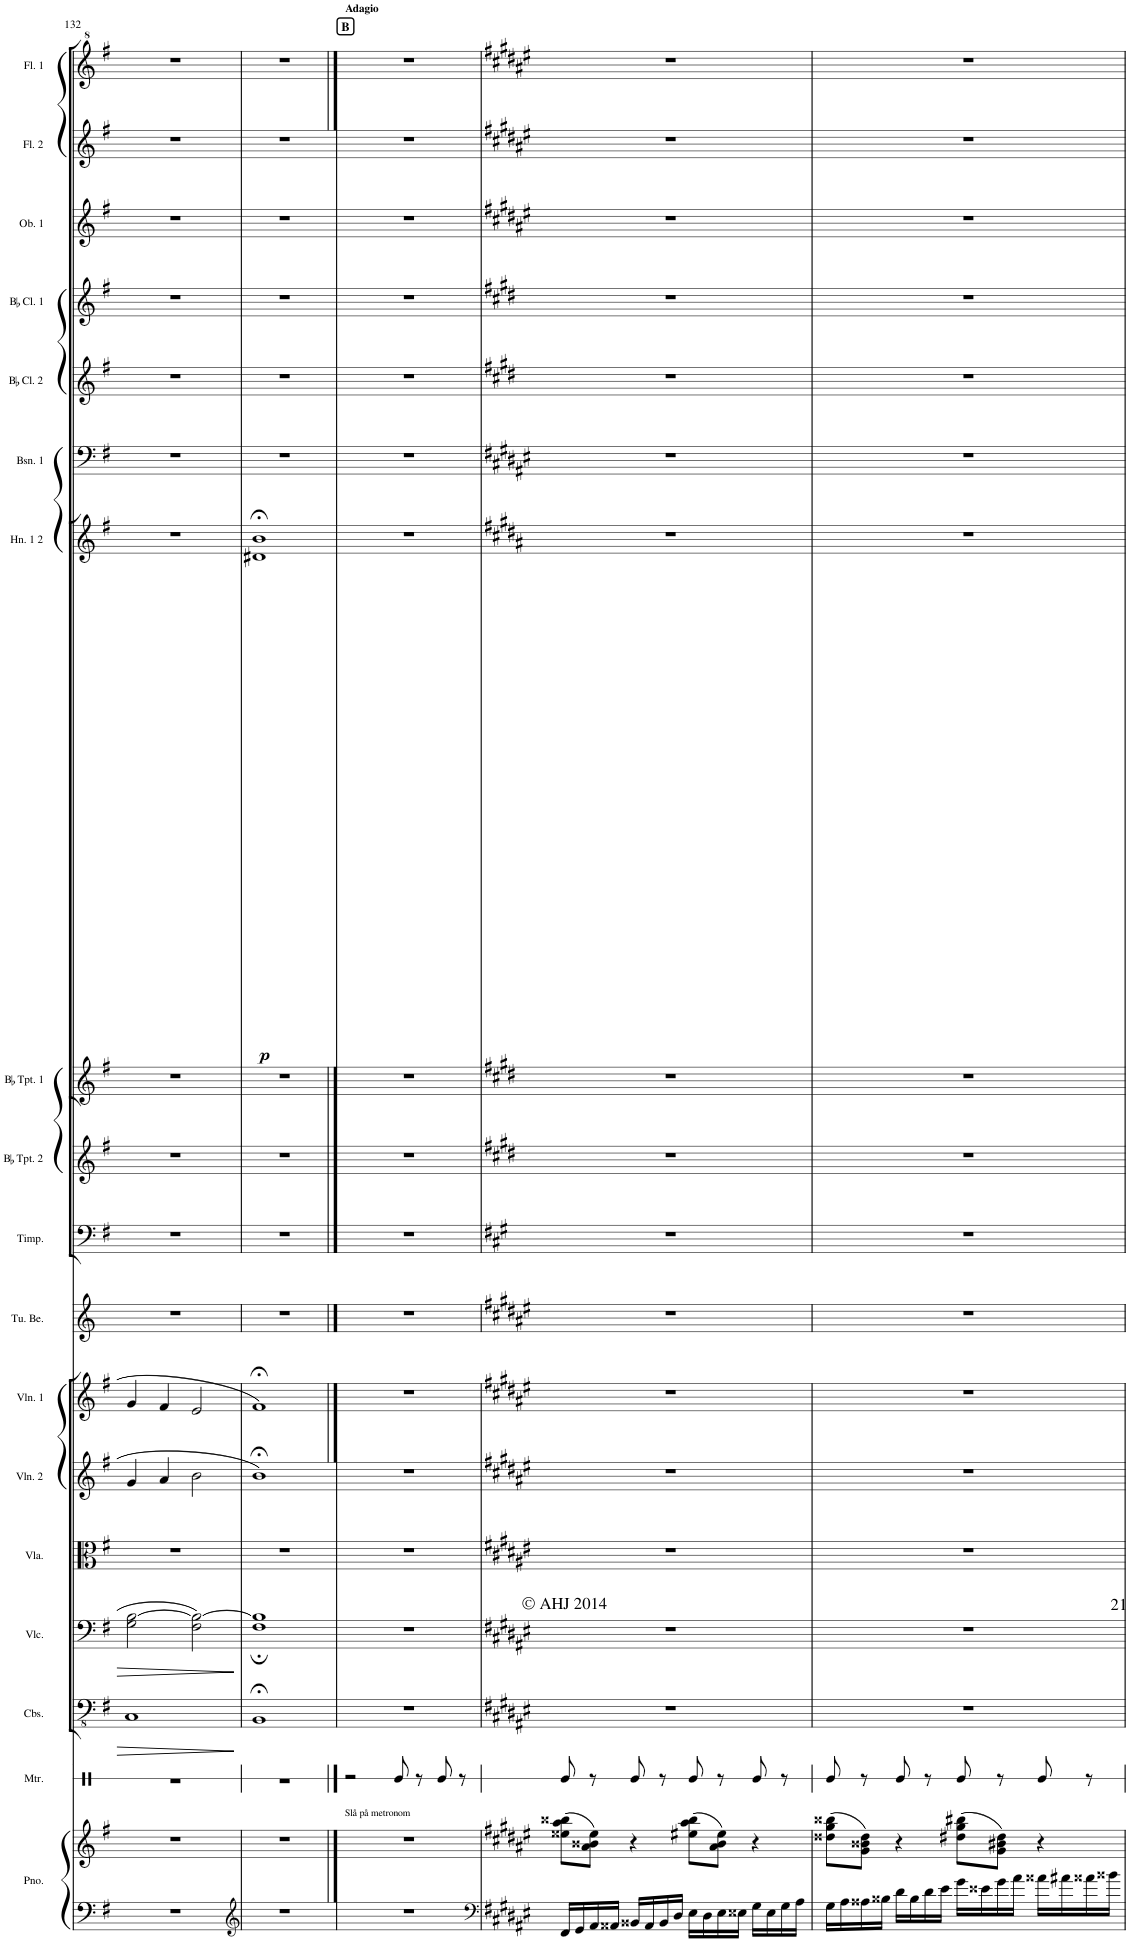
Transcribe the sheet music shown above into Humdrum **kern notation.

**kern	**kern	**kern	**kern	**kern	**kern	**kern	**kern	**kern	**kern	**kern	**kern	**kern	**dynam	**kern	**kern	**kern	**kern	**kern	**kern
*part18	*part18	*part17	*part16	*part15	*part14	*part13	*part12	*part11	*part10	*part9	*part8	*part7	*part7	*part6	*part5	*part4	*part3	*part2	*part1
*staff19	*staff18	*staff17	*staff16	*staff15	*staff14	*staff13	*staff12	*staff11	*staff10	*staff9	*staff8	*staff7	*staff7	*staff6	*staff5	*staff4	*staff3	*staff2	*staff1
*I"Piano	*	*I"Metronome	*I"Contrabass	*I"Violoncello	*I"Viola	*I"Violin 2	*I"Violin 1	*I"Tubular Bells	*I"Timpani	*I"BaccidentalFlat Trumpet 2	*I"BaccidentalFlat Trumpet 1	*I"Horn 1 2	*	*I"Bassoon 1	*I"BaccidentalFlat Clarinet 2	*I"BaccidentalFlat Clarinet 1	*I"Oboe 1	*I"Flute 2	*I"Flute 1
*I'Pno.	*	*I'Mtr.	*I'Cbs.	*I'Vlc.	*I'Vla.	*I'Vln. 2	*I'Vln. 1	*I'Tu. Be.	*I'Timp.	*I'BaccidentalFlat Tpt. 2	*I'BaccidentalFlat Tpt. 1	*I'Hn. 1 2	*	*I'Bsn. 1	*I'BaccidentalFlat Cl. 2	*I'BaccidentalFlat Cl. 1	*I'Ob. 1	*I'Fl. 2	*I'Fl. 1
!!LO:PB:g=z
*clefF4	*clefG2	*clefX	*clefFv4	*clefF4	*clefC3	*clefG2	*clefG2	*clefG2	*clefF4	*clefG2	*clefG2	*clefG2	*	*clefF4	*clefG2	*clefG2	*clefG2	*clefG2	*clefG^2
*	*	*	*	*	*	*	*	*	*	*ITrd1c2	*ITrd1c2	*ITrd4c7	*	*	*ITrd1c2	*ITrd1c2	*	*	*
*k[f#]	*k[f#]	*k[]	*k[f#]	*k[f#]	*k[f#]	*k[f#]	*k[f#]	*k[]	*k[f#]	*k[f#]	*k[f#]	*k[f#]	*	*k[f#]	*k[f#]	*k[f#]	*k[f#]	*k[f#]	*k[f#]
*M4/4	*M4/4	*M4/4	*M4/4	*M4/4	*M4/4	*M4/4	*M4/4	*M4/4	*M4/4	*M4/4	*M4/4	*M4/4	*	*M4/4	*M4/4	*M4/4	*M4/4	*M4/4	*M4/4
=132	=132	=132	=132	=132	=132	=132	=132	=132	=132	=132	=132	=132	=132	=132	=132	=132	=132	=132	=132
1r	1r	1r	1CC	2G\ [2B\	1r	4g/	4g/	1r	1r	1r	1r	1r	.	1r	1r	1r	1r	1r	1r
.	.	.	.	.	.	4a/	4f#/	.	.	.	.	.	.	.	.	.	.	.	.
.	.	.	.	2F#\ 2B\_	.	2b\	2e/	.	.	.	.	.	.	.	.	.	.	.	.
=133	=133	=133	=133	=133	=133	=133	=133	=133	=133	=133	=133	=133	=133	=133	=133	=133	=133	=133	=133
*clefG2	*	*	*	*	*	*	*	*	*	*	*	*	*	*	*	*	*	*	*
*	*	*	*	*	*	*	*	*	*	*	*	*^	*	*	*	*	*	*	*
!	!	!	!	!	!	!	!	!	!	!	!	!	!	!LO:DY:b	!	!	!	!	!	!
1r	1r	1r	1BBB;<	1F#; 1B];	1r	1b;<	1f#;<	1r	1r	1r	1r	1b;<	1d#X	p	1r	1r	1r	1r	1r	1r
==134	==134	==134	==134	==134	==134	==134	==134	==134	==134	==134	==134	==134	==134	==134	==134	==134	==134	==134	==134	==134
!	!	!	!	!	!	!	!	!	!	!	!	!	!	!	!	!	!	!	!	!LO:TX:a:B:t=B
!	!	!	!	!	!	!	!	!	!	!	!	!	!	!	!	!	!	!	!	!LO:TX:a:B:t=Adagio
!	!LO:TX:a:t=Slå på metronom	!	!	!	!	!	!	!	!	!	!	!	!	!	!	!	!	!	!	!
*	*	*	*	*	*	*	*	*	*	*	*	*v	*v	*	*	*	*	*	*	*
1r	1r	2r	1r	1r	1r	1r	1r	1r	1r	1r	1r	1r	.	1r	1r	1r	1r	1r	1r
.	.	8Re/	.	.	.	.	.	.	.	.	.	.	.	.	.	.	.	.	.
.	.	8r	.	.	.	.	.	.	.	.	.	.	.	.	.	.	.	.	.
.	.	8Re/	.	.	.	.	.	.	.	.	.	.	.	.	.	.	.	.	.
.	.	8r	.	.	.	.	.	.	.	.	.	.	.	.	.	.	.	.	.
=135	=135	=135	=135	=135	=135	=135	=135	=135	=135	=135	=135	=135	=135	=135	=135	=135	=135	=135	=135
*clefF4	*	*	*	*	*	*	*	*	*	*	*	*	*	*	*	*	*	*	*
*k[f#c#g#d#a#e#]	*k[f#c#g#d#a#e#]	*	*k[f#c#g#d#a#e#]	*k[f#c#g#d#a#e#]	*k[f#c#g#d#a#e#]	*k[f#c#g#d#a#e#]	*k[f#c#g#d#a#e#]	*k[f#c#g#d#a#e#]	*k[f#c#g#]	*k[f#c#g#d#]	*k[f#c#g#d#]	*k[f#c#g#d#a#]	*	*k[f#c#g#d#a#e#]	*k[f#c#g#d#]	*k[f#c#g#d#]	*k[f#c#g#d#a#e#]	*k[f#c#g#d#a#e#]	*k[f#c#g#d#a#e#]
16FF#/LL	(8ee##X\ 8aa#\ 8bb##X\L	8Re/	1r	1r	1r	1r	1r	1r	1r	1r	1r	1r	.	1r	1r	1r	1r	1r	1r
16GG#/	.	.	.	.	.	.	.	.	.	.	.	.	.	.	.	.	.	.	.
16AA#/	8a#\ 8b##X\ 8ee##\J)	8r	.	.	.	.	.	.	.	.	.	.	.	.	.	.	.	.	.
16AA##X/JJ	.	.	.	.	.	.	.	.	.	.	.	.	.	.	.	.	.	.	.
16BB##X/LL	4r	8Re/	.	.	.	.	.	.	.	.	.	.	.	.	.	.	.	.	.
16AA##/	.	.	.	.	.	.	.	.	.	.	.	.	.	.	.	.	.	.	.
16BB##/	.	8r	.	.	.	.	.	.	.	.	.	.	.	.	.	.	.	.	.
16D#/JJ	.	.	.	.	.	.	.	.	.	.	.	.	.	.	.	.	.	.	.
16E#\LL	(8ee#X\ 8aa#\ 8bb##\L	8Re/	.	.	.	.	.	.	.	.	.	.	.	.	.	.	.	.	.
16D#\	.	.	.	.	.	.	.	.	.	.	.	.	.	.	.	.	.	.	.
16E#\	8a#\ 8b##\ 8ee#\J)	8r	.	.	.	.	.	.	.	.	.	.	.	.	.	.	.	.	.
16E##X\JJ	.	.	.	.	.	.	.	.	.	.	.	.	.	.	.	.	.	.	.
16G#\LL	4r	8Re/	.	.	.	.	.	.	.	.	.	.	.	.	.	.	.	.	.
16E##\	.	.	.	.	.	.	.	.	.	.	.	.	.	.	.	.	.	.	.
16G#\	.	8r	.	.	.	.	.	.	.	.	.	.	.	.	.	.	.	.	.
16A#\JJ	.	.	.	.	.	.	.	.	.	.	.	.	.	.	.	.	.	.	.
=136	=136	=136	=136	=136	=136	=136	=136	=136	=136	=136	=136	=136	=136	=136	=136	=136	=136	=136	=136
16G#\LL	(8dd##X\ 8gg#\ 8bb##X\L	8Re/	1r	1r	1r	1r	1r	1r	1r	1r	1r	1r	.	1r	1r	1r	1r	1r	1r
16A#\	.	.	.	.	.	.	.	.	.	.	.	.	.	.	.	.	.	.	.
16A##X\	8g#\ 8b##X\ 8dd##\J)	8r	.	.	.	.	.	.	.	.	.	.	.	.	.	.	.	.	.
16B##X\JJ	.	.	.	.	.	.	.	.	.	.	.	.	.	.	.	.	.	.	.
16d#\LL	4r	8Re/	.	.	.	.	.	.	.	.	.	.	.	.	.	.	.	.	.
16B##\	.	.	.	.	.	.	.	.	.	.	.	.	.	.	.	.	.	.	.
16d#\	.	8r	.	.	.	.	.	.	.	.	.	.	.	.	.	.	.	.	.
16e#\JJ	.	.	.	.	.	.	.	.	.	.	.	.	.	.	.	.	.	.	.
16g#\LL	(8dd#X\ 8gg#\ 8bb#X\L	8Re/	.	.	.	.	.	.	.	.	.	.	.	.	.	.	.	.	.
16e##X\	.	.	.	.	.	.	.	.	.	.	.	.	.	.	.	.	.	.	.
16g#\	8g#\ 8b#X\ 8dd#\J)	8r	.	.	.	.	.	.	.	.	.	.	.	.	.	.	.	.	.
16a#\JJ	.	.	.	.	.	.	.	.	.	.	.	.	.	.	.	.	.	.	.
16a##X\LL	4r	8Re/	.	.	.	.	.	.	.	.	.	.	.	.	.	.	.	.	.
16a#X\	.	.	.	.	.	.	.	.	.	.	.	.	.	.	.	.	.	.	.
16a##X\	.	8r	.	.	.	.	.	.	.	.	.	.	.	.	.	.	.	.	.
16b##X\JJ	.	.	.	.	.	.	.	.	.	.	.	.	.	.	.	.	.	.	.
=	=	=	=	=	=	=	=	=	=	=	=	=	=	=	=	=	=	=	=
*-	*-	*-	*-	*-	*-	*-	*-	*-	*-	*-	*-	*-	*-	*-	*-	*-	*-	*-	*-
